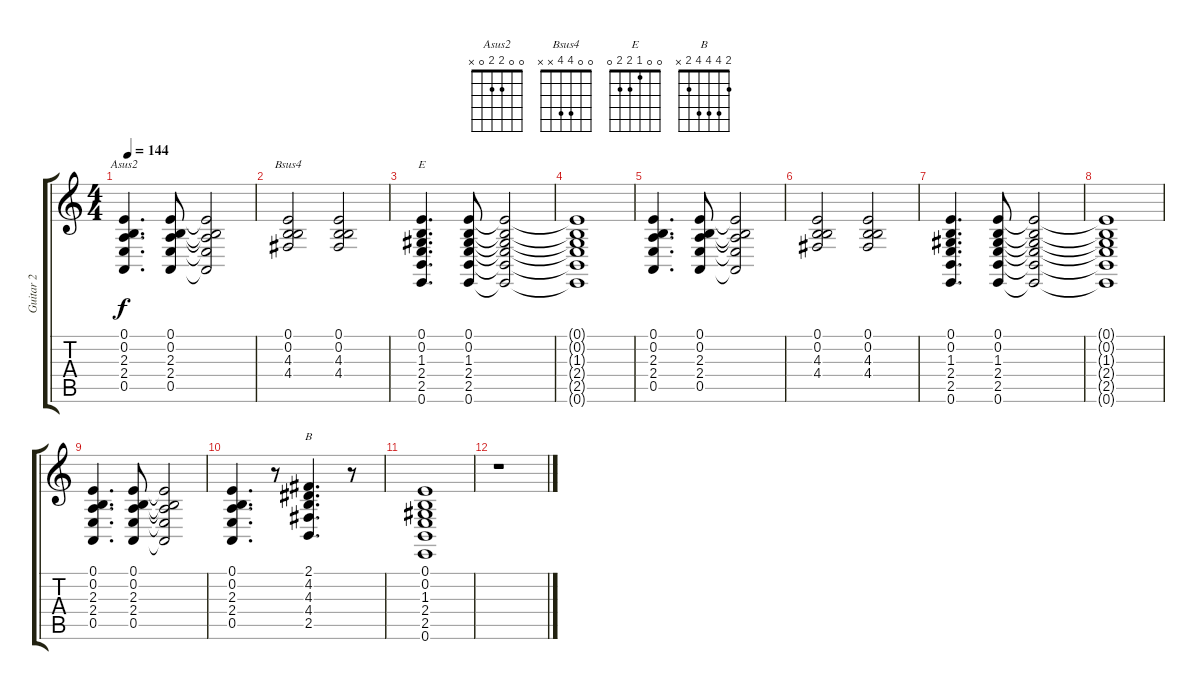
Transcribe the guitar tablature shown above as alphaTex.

\track ("Guitar 2" "Guitar 2") {instrument vibraphone}
\staff {score tabs}
\tuning (E4 B3 G3 D3 A2 E2) {hide}
\chord ("Asus2" 0 0 2 2 0 x)
\chord ("Bsus4" 0 0 4 4 x x)
\chord ("E" 0 0 1 2 2 0)
\chord ("B" 2 4 4 4 2 x)
\ts (4 4)
\tempo 144
\clef g2
\ks c
(0.1 0.2 2.3 2.4 0.5).4{d ch "Asus2" dy f} (0.1 0.2 2.3 2.4 0.5).8 (0.1{t} 0.2{t} 2.3{t} 2.4{t} 0.5{t}).2 |
(0.1 0.2 4.3 4.4).2{ch "Bsus4"} (0.1 0.2 4.3 4.4).2 |
(0.1 0.2 1.3 2.4 2.5 0.6).4{d ch "E"} (0.1 0.2 1.3 2.4 2.5 0.6).8 (0.1{t} 0.2{t} 1.3{t} 2.4{t} 2.5{t} 0.6{t}).2 |
(0.1{t} 0.2{t} 1.3{t} 2.4{t} 2.5{t} 0.6{t}).1 |
(0.1 0.2 2.3 2.4 0.5).4{d} (0.1 0.2 2.3 2.4 0.5).8 (0.1{t} 0.2{t} 2.3{t} 2.4{t} 0.5{t}).2 |
(0.1 0.2 4.3 4.4).2 (0.1 0.2 4.3 4.4).2 |
(0.1 0.2 1.3 2.4 2.5 0.6).4{d} (0.1 0.2 1.3 2.4 2.5 0.6).8 (0.1{t} 0.2{t} 1.3{t} 2.4{t} 2.5{t} 0.6{t}).2 |
(0.1{t} 0.2{t} 1.3{t} 2.4{t} 2.5{t} 0.6{t}).1 |
(0.1 0.2 2.3 2.4 0.5).4{d} (0.1 0.2 2.3 2.4 0.5).8 (0.1{t} 0.2{t} 2.3{t} 2.4{t} 0.5{t}).2 |
(0.1 0.2 2.3 2.4 0.5).4{d} r.8 (2.1 4.2 4.3 4.4 2.5).4{d ch "B"} r.8 |
(0.1 0.2 1.3 2.4 2.5 0.6).1 |
r.1
